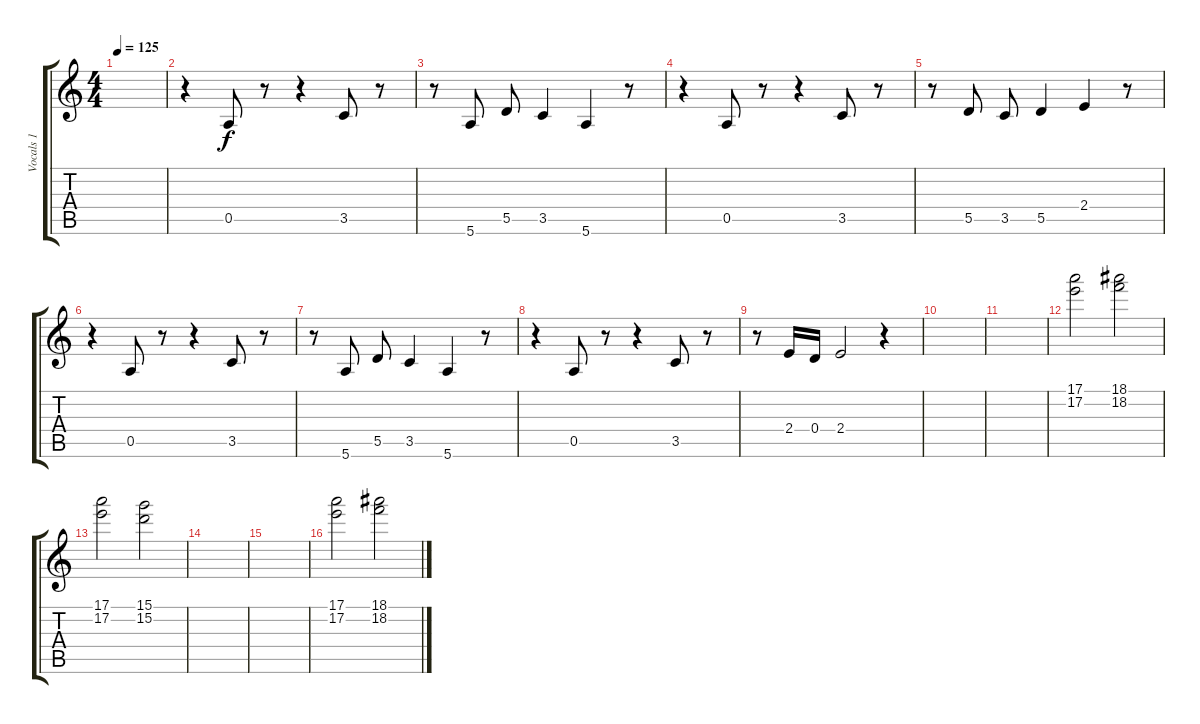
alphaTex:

\track ("Vocals 1" "Vocals 1") {instrument overdrivenguitar}
\staff {score tabs}
\tuning (E4 B3 G3 D3 A2 E2) {hide}
\ts (4 4)
\tempo 125
\clef g2
\ks c
|
r.4 0.5.8 r.8 r.4 3.5.8 r.8 |
r.8 5.6.8 5.5.8 3.5.4 5.6.4 r.8 |
r.4 0.5.8 r.8 r.4 3.5.8 r.8 |
r.8 5.5.8 3.5.8 5.5.4 2.4.4 r.8 |
r.4 0.5.8 r.8 r.4 3.5.8 r.8 |
r.8 5.6.8 5.5.8 3.5.4 5.6.4 r.8 |
r.4 0.5.8 r.8 r.4 3.5.8 r.8 |
r.8 2.4.16 0.4.16 2.4.2 r.4 |
|
|
(17.1 17.2).2{volume 13} (18.1 18.2).2{volume 13} |
(17.1 17.2).2 (15.1 15.2).2 |
|
|
(17.1 17.2).2 (18.1 18.2).2
